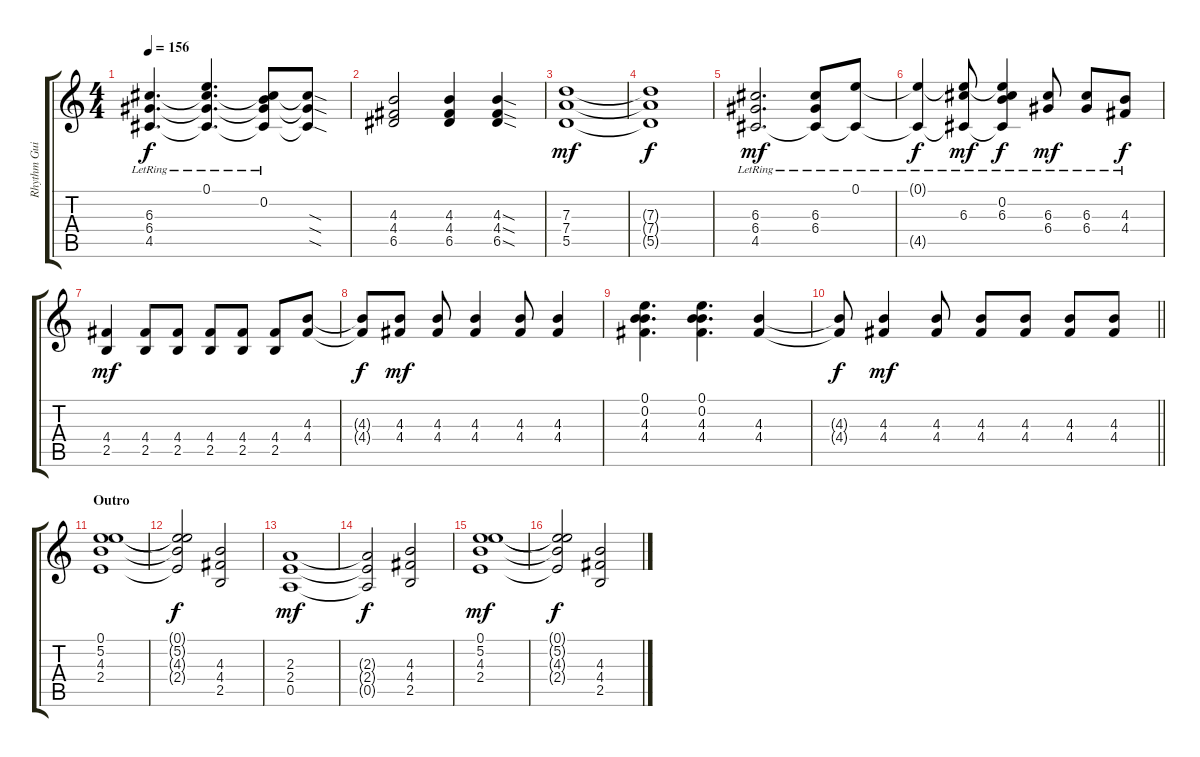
\track ("Rhythm Guitar 1" "Rhythm Gui") {instrument distortionguitar}
\staff {score tabs}
\tuning (E4 B3 G3 D3 A2 E2) {hide}
\ts (4 4)
\tempo 156
\clef g2
\ks c
(6.3{lr} 6.4{lr} 4.5{lr}).4{d dy f} (0.1{lr} 6.3{lr t} 6.4{lr t} 4.5{lr t}).4{d} (0.2{lr} 6.3{t} 6.4{t} 4.5{t}).8 (6.3{sod t} 6.4{sod t} 4.5{sod t}).8 |
(4.3 4.4 6.5).2 (4.3 4.4 6.5).4 (4.3{sod} 4.4{sod} 6.5{sod}).4 |
(7.3 7.4 5.5).1{dy mf} |
(7.3{t} 7.4{t} 5.5{t}).1{dy f} |
(6.3{lr} 6.4{lr} 4.5{lr}).2{d dy mf} (6.3{lr} 6.4{lr} 4.5{lr t}).8 (0.1{lr} 4.5{t}).8 |
(0.1{lr t} 4.5{t}).4{dy f} (0.1{lr t} 6.3{lr} 4.5{t}).8{dy mf} (0.1{lr t} 0.2{lr} 6.3{lr} 4.5{t}).4{dy f} (6.3{lr} 6.4{lr}).8{dy mf} (6.3{lr} 6.4{lr}).8 (4.3{lr} 4.4{lr}).8{dy f} |
(4.4 2.5).4{dy mf} (4.4 2.5).8 (4.4 2.5).8 (4.4 2.5).8 (4.4 2.5).8 (4.4 2.5).8 (4.3 4.4).8 |
(4.3{t} 4.4{t}).8{dy f} (4.3 4.4).8{dy mf} (4.3 4.4).8 (4.3 4.4).4 (4.3 4.4).8 (4.3 4.4).4 |
(0.1 0.2 4.3 4.4).4{d} (0.1 0.2 4.3 4.4).4{d} (4.3 4.4).4 |
\barLineRight lightlight
(4.3{t} 4.4{t}).8{dy f} (4.3 4.4).4{dy mf} (4.3 4.4).8 (4.3 4.4).8 (4.3 4.4).8 (4.3 4.4).8 (4.3 4.4).8 |
\section ("" "Outro")
(0.1 5.2 4.3 2.4).1 |
(0.1{t} 5.2{t} 4.3{t} 2.4{t}).2{dy f} (4.3 4.4 2.5).2 |
(2.3 2.4 0.5).1{dy mf} |
(2.3{t} 2.4{t} 0.5{t}).2{dy f} (4.3 4.4 2.5).2 |
(0.1 5.2 4.3 2.4).1{dy mf} |
(0.1{t} 5.2{t} 4.3{t} 2.4{t}).2{dy f} (4.3 4.4 2.5).2
